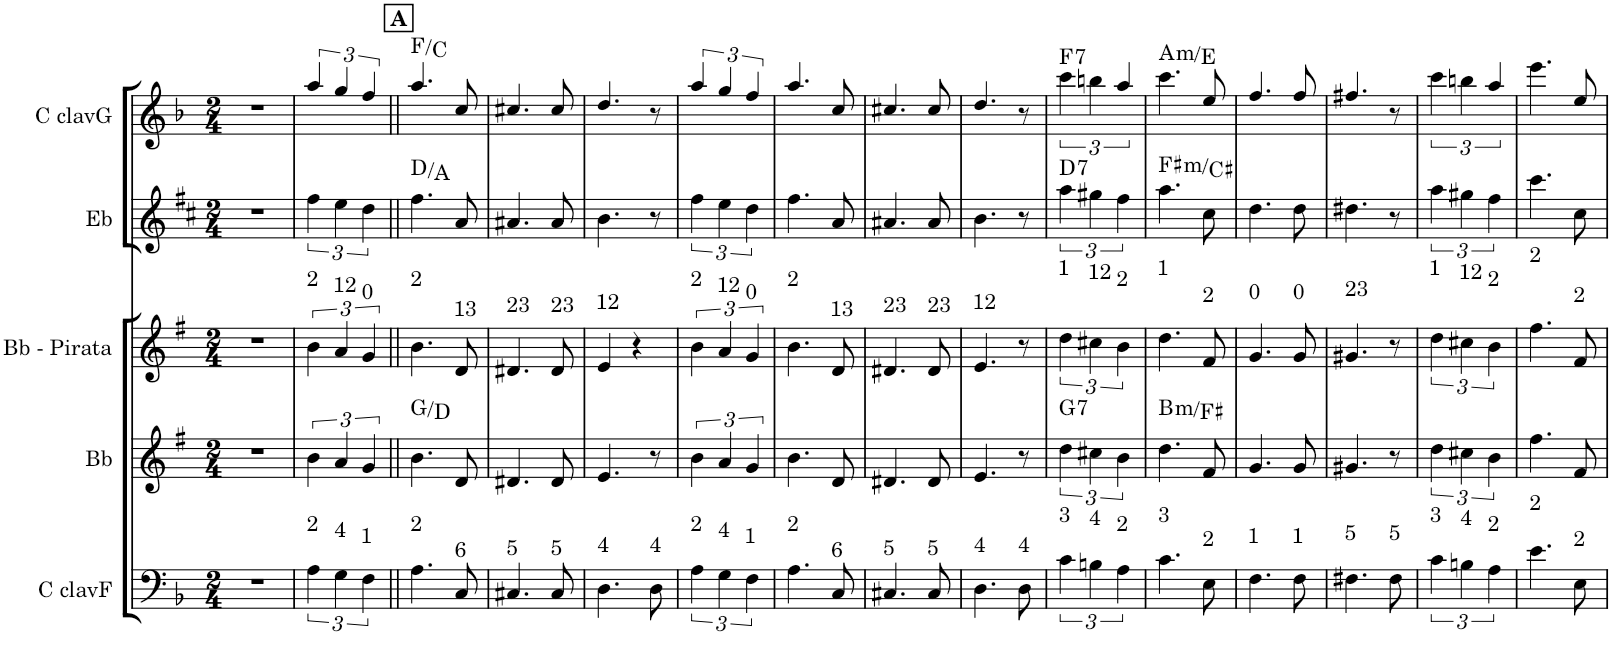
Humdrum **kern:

**kern	**kern	**harte	**kern	**kern	**harte	**kern	**harte
*part5	*part4	*part4	*part3	*part2	*part2	*part1	*part1
*staff5	*staff4	*	*staff3	*staff2	*	*staff1	*
*I"C clavF	*I"Bb	*	*I"Bb - Pirata	*I"Eb	*	*I"C clavG	*
*clefF4	*clefG2	*	*clefG2	*clefG2	*	*clefG2	*
*	*Trd1c2	*	*Trd1c2	*Trd5c9	*	*	*
*k[b-]	*k[f#]	*	*k[f#]	*k[f#c#]	*	*k[b-]	*
*F:	*G:	*	*G:	*D:	*	*F:	*
*M2/4	*M2/4	*	*M2/4	*M2/4	*	*M2/4	*
=1	=1	=1	=1	=1	=1	=1	=1
2r	2r	.	2r	2r	.	2r	.
=2	=2	=2	=2	=2	=2	=2	=2
!	!	!	!LO:TX:a:t=2	!	!	!	!
!LO:TX:a:t=2	!	!	!	!	!	!	!
6A\	6b\	.	6b\	6ff#\	.	6aa/	.
!	!	!	!LO:TX:a:t=12	!	!	!	!
!LO:TX:a:t=4	!	!	!	!	!	!	!
6G\	6a/	.	6a/	6ee\	.	6gg/	.
!	!	!	!LO:TX:a:t=0	!	!	!	!
!LO:TX:a:t=1	!	!	!	!	!	!	!
6F\	6g/	.	6g/	6dd\	.	6ff/	.
!!LO:REH:place=s1:a:B:cj:t=A
=3||	=3||	=3||	=3||	=3||	=3||	=3||	=3||
!	!	!	!LO:TX:a:t=2	!	!	!	!
!LO:TX:a:t=2	!	!	!	!	!	!	!
4.A\	4.b\	G:maj/5	4.b\	4.ff#\	D:maj/5	4.aa/	F:maj/5
!	!	!	!LO:TX:a:t=13	!	!	!	!
!LO:TX:a:t=6	!	!	!	!	!	!	!
8C/	8d/	.	8d/	8a/	.	8cc/	.
=4	=4	=4	=4	=4	=4	=4	=4
!	!	!	!LO:TX:a:t=23	!	!	!	!
!LO:TX:a:t=5	!	!	!	!	!	!	!
4.C#X/	4.d#X/	.	4.d#X/	4.a#X/	.	4.cc#X/	.
!	!	!	!LO:TX:a:t=23	!	!	!	!
!LO:TX:a:t=5	!	!	!	!	!	!	!
8C#/	8d#/	.	8d#/	8a#/	.	8cc#/	.
=5	=5	=5	=5	=5	=5	=5	=5
!	!	!	!LO:TX:a:t=12	!	!	!	!
!LO:TX:a:t=4	!	!	!	!	!	!	!
4.D\	4.e/	.	4e/	4.b\	.	4.dd/	.
.	.	.	4r	.	.	.	.
!LO:TX:a:t=4	!	!	!	!	!	!	!
8D\	8r	.	.	8r	.	8r	.
=6	=6	=6	=6	=6	=6	=6	=6
!	!	!	!LO:TX:a:t=2	!	!	!	!
!LO:TX:a:t=2	!	!	!	!	!	!	!
6A\	6b\	.	6b\	6ff#\	.	6aa/	.
!	!	!	!LO:TX:a:t=12	!	!	!	!
!LO:TX:a:t=4	!	!	!	!	!	!	!
6G\	6a/	.	6a/	6ee\	.	6gg/	.
!	!	!	!LO:TX:a:t=0	!	!	!	!
!LO:TX:a:t=1	!	!	!	!	!	!	!
6F\	6g/	.	6g/	6dd\	.	6ff/	.
=7	=7	=7	=7	=7	=7	=7	=7
!	!	!	!LO:TX:a:t=2	!	!	!	!
!LO:TX:a:t=2	!	!	!	!	!	!	!
4.A\	4.b\	.	4.b\	4.ff#\	.	4.aa/	.
!	!	!	!LO:TX:a:t=13	!	!	!	!
!LO:TX:a:t=6	!	!	!	!	!	!	!
8C/	8d/	.	8d/	8a/	.	8cc/	.
=8	=8	=8	=8	=8	=8	=8	=8
!	!	!	!LO:TX:a:t=23	!	!	!	!
!LO:TX:a:t=5	!	!	!	!	!	!	!
4.C#X/	4.d#X/	.	4.d#X/	4.a#X/	.	4.cc#X/	.
!	!	!	!LO:TX:a:t=23	!	!	!	!
!LO:TX:a:t=5	!	!	!	!	!	!	!
8C#/	8d#/	.	8d#/	8a#/	.	8cc#/	.
=9	=9	=9	=9	=9	=9	=9	=9
!	!	!	!LO:TX:a:t=12	!	!	!	!
!LO:TX:a:t=4	!	!	!	!	!	!	!
4.D\	4.e/	.	4.e/	4.b\	.	4.dd/	.
!LO:TX:a:t=4	!	!	!	!	!	!	!
8D\	8r	.	8r	8r	.	8r	.
=10	=10	=10	=10	=10	=10	=10	=10
!	!	!	!LO:TX:a:t=1	!	!	!	!
!LO:TX:a:t=3	!	!LO:H:kt=7	!	!	!LO:H:kt=7	!	!LO:H:kt=7
6c\	6dd\	G:7	6dd\	6aa\	D:7	6ccc\	F:7
!	!	!	!LO:TX:a:t=12	!	!	!	!
!LO:TX:a:t=4	!	!	!	!	!	!	!
6Bn\	6cc#X\	.	6cc#X\	6gg#X\	.	6bbn\	.
!	!	!	!LO:TX:a:t=2	!	!	!	!
!LO:TX:a:t=2	!	!	!	!	!	!	!
6A\	6b\	.	6b\	6ff#\	.	6aa/	.
=11	=11	=11	=11	=11	=11	=11	=11
!	!	!	!LO:TX:a:t=1	!	!	!	!
!LO:TX:a:t=3	!	!LO:H:kt=m	!	!	!LO:H:kt=m	!	!LO:H:kt=m
4.c\	4.dd\	B:min/5	4.dd\	4.aa\	F#:min/5	4.ccc\	A:min/5
!	!	!	!LO:TX:a:t=2	!	!	!	!
!LO:TX:a:t=2	!	!	!	!	!	!	!
8E\	8f#/	.	8f#/	8cc#\	.	8ee/	.
=12	=12	=12	=12	=12	=12	=12	=12
!	!	!	!LO:TX:a:t=0	!	!	!	!
!LO:TX:a:t=1	!	!	!	!	!	!	!
4.F\	4.g/	.	4.g/	4.dd\	.	4.ff/	.
!	!	!	!LO:TX:a:t=0	!	!	!	!
!LO:TX:a:t=1	!	!	!	!	!	!	!
8F\	8g/	.	8g/	8dd\	.	8ff/	.
=13	=13	=13	=13	=13	=13	=13	=13
!	!	!	!LO:TX:a:t=23	!	!	!	!
!LO:TX:a:t=5	!	!	!	!	!	!	!
4.F#X\	4.g#X/	.	4.g#X/	4.dd#X\	.	4.ff#X/	.
!LO:TX:a:t=5	!	!	!	!	!	!	!
8F#\	8r	.	8r	8r	.	8r	.
=14	=14	=14	=14	=14	=14	=14	=14
!	!	!	!LO:TX:a:t=1	!	!	!	!
!LO:TX:a:t=3	!	!	!	!	!	!	!
6c\	6dd\	.	6dd\	6aa\	.	6ccc\	.
!	!	!	!LO:TX:a:t=12	!	!	!	!
!LO:TX:a:t=4	!	!	!	!	!	!	!
6Bn\	6cc#X\	.	6cc#X\	6gg#X\	.	6bbn\	.
!	!	!	!LO:TX:a:t=2	!	!	!	!
!LO:TX:a:t=2	!	!	!	!	!	!	!
6A\	6b\	.	6b\	6ff#\	.	6aa/	.
=15	=15	=15	=15	=15	=15	=15	=15
!	!	!	!LO:TX:a:t=2	!	!	!	!
!LO:TX:a:t=2	!	!	!	!	!	!	!
4.e\	4.ff#\	.	4.ff#\	4.ccc#\	.	4.eee\	.
!	!	!	!LO:TX:a:t=2	!	!	!	!
!LO:TX:a:t=2	!	!	!	!	!	!	!
8E\	8f#/	.	8f#/	8cc#\	.	8ee/	.
=	=	=	=	=	=	=	=
*-	*-	*-	*-	*-	*-	*-	*-
